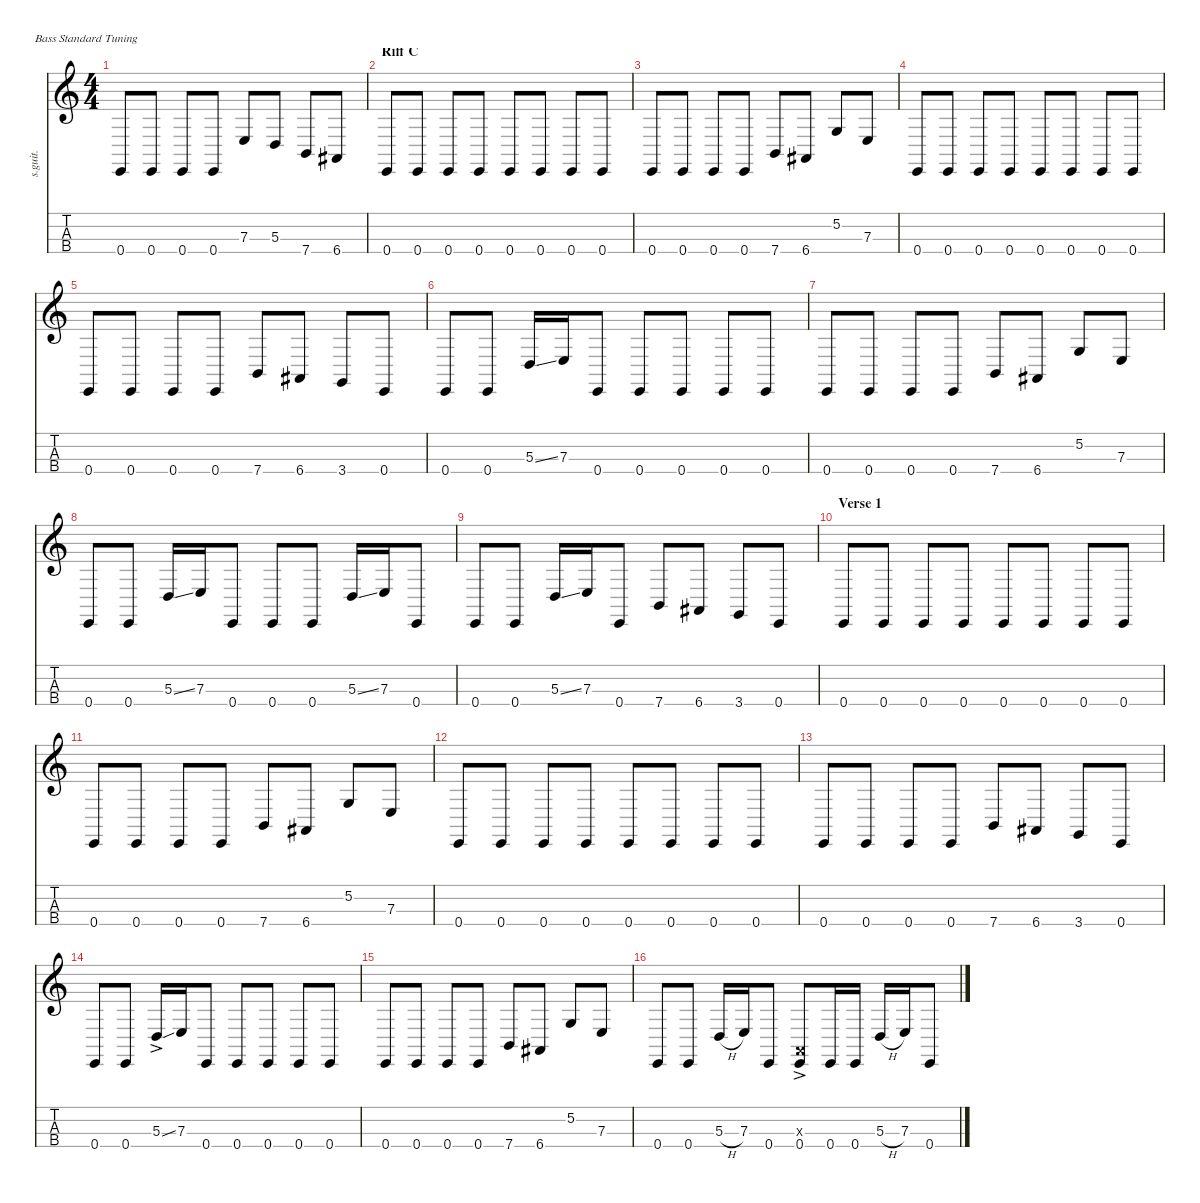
\defaultSystemsLayout 4
\hideDynamics
\bracketExtendMode nobrackets
\track ("Cliff Burton - Bass" "s.guit.") {instrument electricbassfinger}
\staff {score tabs}
\tuning (G2 D2 A1 E1)
\ts (4 4)
\tempo (140 hide)
\clef g2
\ks c
0.4.8{lyrics (0 "") lyrics (1 "") lyrics (2 "") lyrics (3 "") lyrics (4 "") dy f} 0.4.8{lyrics (0 "") lyrics (1 "") lyrics (2 "") lyrics (3 "") lyrics (4 "")} 0.4.8{lyrics (0 "") lyrics (1 "") lyrics (2 "") lyrics (3 "") lyrics (4 "")} 0.4.8{lyrics (0 "") lyrics (1 "") lyrics (2 "") lyrics (3 "") lyrics (4 "")} 7.3.8{lyrics (0 "") lyrics (1 "") lyrics (2 "") lyrics (3 "") lyrics (4 "")} 5.3.8{lyrics (0 "") lyrics (1 "") lyrics (2 "") lyrics (3 "") lyrics (4 "")} 7.4.8{lyrics (0 "") lyrics (1 "") lyrics (2 "") lyrics (3 "") lyrics (4 "")} 6.4{acc #}.8{lyrics (0 "") lyrics (1 "") lyrics (2 "") lyrics (3 "") lyrics (4 "")} |
\section ("" "Riff C")
0.4.8{lyrics (0 "") lyrics (1 "") lyrics (2 "") lyrics (3 "") lyrics (4 "")} 0.4.8{lyrics (0 "") lyrics (1 "") lyrics (2 "") lyrics (3 "") lyrics (4 "")} 0.4.8{lyrics (0 "") lyrics (1 "") lyrics (2 "") lyrics (3 "") lyrics (4 "")} 0.4.8{lyrics (0 "") lyrics (1 "") lyrics (2 "") lyrics (3 "") lyrics (4 "")} 0.4.8{lyrics (0 "") lyrics (1 "") lyrics (2 "") lyrics (3 "") lyrics (4 "")} 0.4.8{lyrics (0 "") lyrics (1 "") lyrics (2 "") lyrics (3 "") lyrics (4 "")} 0.4.8{lyrics (0 "") lyrics (1 "") lyrics (2 "") lyrics (3 "") lyrics (4 "")} 0.4.8{lyrics (0 "") lyrics (1 "") lyrics (2 "") lyrics (3 "") lyrics (4 "")} |
0.4.8{lyrics (0 "") lyrics (1 "") lyrics (2 "") lyrics (3 "") lyrics (4 "")} 0.4.8{lyrics (0 "") lyrics (1 "") lyrics (2 "") lyrics (3 "") lyrics (4 "")} 0.4.8{lyrics (0 "") lyrics (1 "") lyrics (2 "") lyrics (3 "") lyrics (4 "")} 0.4.8{lyrics (0 "") lyrics (1 "") lyrics (2 "") lyrics (3 "") lyrics (4 "")} 7.4.8{lyrics (0 "") lyrics (1 "") lyrics (2 "") lyrics (3 "") lyrics (4 "")} 6.4{acc #}.8{lyrics (0 "") lyrics (1 "") lyrics (2 "") lyrics (3 "") lyrics (4 "")} 5.2.8{lyrics (0 "") lyrics (1 "") lyrics (2 "") lyrics (3 "") lyrics (4 "")} 7.3.8{lyrics (0 "") lyrics (1 "") lyrics (2 "") lyrics (3 "") lyrics (4 "")} |
0.4.8{lyrics (0 "") lyrics (1 "") lyrics (2 "") lyrics (3 "") lyrics (4 "")} 0.4.8{lyrics (0 "") lyrics (1 "") lyrics (2 "") lyrics (3 "") lyrics (4 "")} 0.4.8{lyrics (0 "") lyrics (1 "") lyrics (2 "") lyrics (3 "") lyrics (4 "")} 0.4.8{lyrics (0 "") lyrics (1 "") lyrics (2 "") lyrics (3 "") lyrics (4 "")} 0.4.8{lyrics (0 "") lyrics (1 "") lyrics (2 "") lyrics (3 "") lyrics (4 "")} 0.4.8{lyrics (0 "") lyrics (1 "") lyrics (2 "") lyrics (3 "") lyrics (4 "")} 0.4.8{lyrics (0 "") lyrics (1 "") lyrics (2 "") lyrics (3 "") lyrics (4 "")} 0.4.8{lyrics (0 "") lyrics (1 "") lyrics (2 "") lyrics (3 "") lyrics (4 "")} |
0.4.8{lyrics (0 "") lyrics (1 "") lyrics (2 "") lyrics (3 "") lyrics (4 "")} 0.4.8{lyrics (0 "") lyrics (1 "") lyrics (2 "") lyrics (3 "") lyrics (4 "")} 0.4.8{lyrics (0 "") lyrics (1 "") lyrics (2 "") lyrics (3 "") lyrics (4 "")} 0.4.8{lyrics (0 "") lyrics (1 "") lyrics (2 "") lyrics (3 "") lyrics (4 "")} 7.4.8{lyrics (0 "") lyrics (1 "") lyrics (2 "") lyrics (3 "") lyrics (4 "")} 6.4{acc #}.8{lyrics (0 "") lyrics (1 "") lyrics (2 "") lyrics (3 "") lyrics (4 "")} 3.4.8{lyrics (0 "") lyrics (1 "") lyrics (2 "") lyrics (3 "") lyrics (4 "")} 0.4.8{lyrics (0 "") lyrics (1 "") lyrics (2 "") lyrics (3 "") lyrics (4 "")} |
0.4.8{lyrics (0 "") lyrics (1 "") lyrics (2 "") lyrics (3 "") lyrics (4 "")} 0.4.8{lyrics (0 "") lyrics (1 "") lyrics (2 "") lyrics (3 "") lyrics (4 "")} 5.3{ss}.16{lyrics (0 "") lyrics (1 "") lyrics (2 "") lyrics (3 "") lyrics (4 "")} 7.3.16{lyrics (0 "") lyrics (1 "") lyrics (2 "") lyrics (3 "") lyrics (4 "")} 0.4.8{lyrics (0 "") lyrics (1 "") lyrics (2 "") lyrics (3 "") lyrics (4 "")} 0.4.8{lyrics (0 "") lyrics (1 "") lyrics (2 "") lyrics (3 "") lyrics (4 "")} 0.4.8{lyrics (0 "") lyrics (1 "") lyrics (2 "") lyrics (3 "") lyrics (4 "")} 0.4.8{lyrics (0 "") lyrics (1 "") lyrics (2 "") lyrics (3 "") lyrics (4 "")} 0.4.8{lyrics (0 "") lyrics (1 "") lyrics (2 "") lyrics (3 "") lyrics (4 "")} |
0.4.8{lyrics (0 "") lyrics (1 "") lyrics (2 "") lyrics (3 "") lyrics (4 "")} 0.4.8{lyrics (0 "") lyrics (1 "") lyrics (2 "") lyrics (3 "") lyrics (4 "")} 0.4.8{lyrics (0 "") lyrics (1 "") lyrics (2 "") lyrics (3 "") lyrics (4 "")} 0.4.8{lyrics (0 "") lyrics (1 "") lyrics (2 "") lyrics (3 "") lyrics (4 "")} 7.4.8{lyrics (0 "") lyrics (1 "") lyrics (2 "") lyrics (3 "") lyrics (4 "")} 6.4{acc #}.8{lyrics (0 "") lyrics (1 "") lyrics (2 "") lyrics (3 "") lyrics (4 "")} 5.2.8{lyrics (0 "") lyrics (1 "") lyrics (2 "") lyrics (3 "") lyrics (4 "")} 7.3.8{lyrics (0 "") lyrics (1 "") lyrics (2 "") lyrics (3 "") lyrics (4 "")} |
0.4.8{lyrics (0 "") lyrics (1 "") lyrics (2 "") lyrics (3 "") lyrics (4 "")} 0.4.8{lyrics (0 "") lyrics (1 "") lyrics (2 "") lyrics (3 "") lyrics (4 "")} 5.3{ss}.16{lyrics (0 "") lyrics (1 "") lyrics (2 "") lyrics (3 "") lyrics (4 "")} 7.3.16{lyrics (0 "") lyrics (1 "") lyrics (2 "") lyrics (3 "") lyrics (4 "")} 0.4.8{lyrics (0 "") lyrics (1 "") lyrics (2 "") lyrics (3 "") lyrics (4 "")} 0.4.8{lyrics (0 "") lyrics (1 "") lyrics (2 "") lyrics (3 "") lyrics (4 "")} 0.4.8{lyrics (0 "") lyrics (1 "") lyrics (2 "") lyrics (3 "") lyrics (4 "")} 5.3{ss}.16{lyrics (0 "") lyrics (1 "") lyrics (2 "") lyrics (3 "") lyrics (4 "")} 7.3.16{lyrics (0 "") lyrics (1 "") lyrics (2 "") lyrics (3 "") lyrics (4 "")} 0.4.8{lyrics (0 "") lyrics (1 "") lyrics (2 "") lyrics (3 "") lyrics (4 "")} |
0.4.8{lyrics (0 "") lyrics (1 "") lyrics (2 "") lyrics (3 "") lyrics (4 "")} 0.4.8{lyrics (0 "") lyrics (1 "") lyrics (2 "") lyrics (3 "") lyrics (4 "")} 5.3{ss}.16{lyrics (0 "") lyrics (1 "") lyrics (2 "") lyrics (3 "") lyrics (4 "")} 7.3.16{lyrics (0 "") lyrics (1 "") lyrics (2 "") lyrics (3 "") lyrics (4 "")} 0.4.8{lyrics (0 "") lyrics (1 "") lyrics (2 "") lyrics (3 "") lyrics (4 "")} 7.4.8{lyrics (0 "") lyrics (1 "") lyrics (2 "") lyrics (3 "") lyrics (4 "")} 6.4{acc #}.8{lyrics (0 "") lyrics (1 "") lyrics (2 "") lyrics (3 "") lyrics (4 "")} 3.4.8{lyrics (0 "") lyrics (1 "") lyrics (2 "") lyrics (3 "") lyrics (4 "")} 0.4.8{lyrics (0 "") lyrics (1 "") lyrics (2 "") lyrics (3 "") lyrics (4 "")} |
\section ("" "Verse 1")
0.4.8{lyrics (0 "") lyrics (1 "") lyrics (2 "") lyrics (3 "") lyrics (4 "")} 0.4.8{lyrics (0 "") lyrics (1 "") lyrics (2 "") lyrics (3 "") lyrics (4 "")} 0.4.8{lyrics (0 "") lyrics (1 "") lyrics (2 "") lyrics (3 "") lyrics (4 "")} 0.4.8{lyrics (0 "") lyrics (1 "") lyrics (2 "") lyrics (3 "") lyrics (4 "")} 0.4.8{lyrics (0 "") lyrics (1 "") lyrics (2 "") lyrics (3 "") lyrics (4 "")} 0.4.8{lyrics (0 "") lyrics (1 "") lyrics (2 "") lyrics (3 "") lyrics (4 "")} 0.4.8{lyrics (0 "") lyrics (1 "") lyrics (2 "") lyrics (3 "") lyrics (4 "")} 0.4.8{lyrics (0 "") lyrics (1 "") lyrics (2 "") lyrics (3 "") lyrics (4 "")} |
0.4.8{lyrics (0 "") lyrics (1 "") lyrics (2 "") lyrics (3 "") lyrics (4 "")} 0.4.8{lyrics (0 "") lyrics (1 "") lyrics (2 "") lyrics (3 "") lyrics (4 "")} 0.4.8{lyrics (0 "") lyrics (1 "") lyrics (2 "") lyrics (3 "") lyrics (4 "")} 0.4.8{lyrics (0 "") lyrics (1 "") lyrics (2 "") lyrics (3 "") lyrics (4 "")} 7.4.8{lyrics (0 "") lyrics (1 "") lyrics (2 "") lyrics (3 "") lyrics (4 "")} 6.4{acc #}.8{lyrics (0 "") lyrics (1 "") lyrics (2 "") lyrics (3 "") lyrics (4 "")} 5.2.8{lyrics (0 "") lyrics (1 "") lyrics (2 "") lyrics (3 "") lyrics (4 "")} 7.3.8{lyrics (0 "") lyrics (1 "") lyrics (2 "") lyrics (3 "") lyrics (4 "")} |
0.4.8{lyrics (0 "") lyrics (1 "") lyrics (2 "") lyrics (3 "") lyrics (4 "")} 0.4.8{lyrics (0 "") lyrics (1 "") lyrics (2 "") lyrics (3 "") lyrics (4 "")} 0.4.8{lyrics (0 "") lyrics (1 "") lyrics (2 "") lyrics (3 "") lyrics (4 "")} 0.4.8{lyrics (0 "") lyrics (1 "") lyrics (2 "") lyrics (3 "") lyrics (4 "")} 0.4.8{lyrics (0 "") lyrics (1 "") lyrics (2 "") lyrics (3 "") lyrics (4 "")} 0.4.8{lyrics (0 "") lyrics (1 "") lyrics (2 "") lyrics (3 "") lyrics (4 "")} 0.4.8{lyrics (0 "") lyrics (1 "") lyrics (2 "") lyrics (3 "") lyrics (4 "")} 0.4.8{lyrics (0 "") lyrics (1 "") lyrics (2 "") lyrics (3 "") lyrics (4 "")} |
0.4.8{lyrics (0 "") lyrics (1 "") lyrics (2 "") lyrics (3 "") lyrics (4 "")} 0.4.8{lyrics (0 "") lyrics (1 "") lyrics (2 "") lyrics (3 "") lyrics (4 "")} 0.4.8{lyrics (0 "") lyrics (1 "") lyrics (2 "") lyrics (3 "") lyrics (4 "")} 0.4.8{lyrics (0 "") lyrics (1 "") lyrics (2 "") lyrics (3 "") lyrics (4 "")} 7.4.8{lyrics (0 "") lyrics (1 "") lyrics (2 "") lyrics (3 "") lyrics (4 "")} 6.4{acc #}.8{lyrics (0 "") lyrics (1 "") lyrics (2 "") lyrics (3 "") lyrics (4 "")} 3.4.8{lyrics (0 "") lyrics (1 "") lyrics (2 "") lyrics (3 "") lyrics (4 "")} 0.4.8{lyrics (0 "") lyrics (1 "") lyrics (2 "") lyrics (3 "") lyrics (4 "")} |
0.4.8{lyrics (0 "") lyrics (1 "") lyrics (2 "") lyrics (3 "") lyrics (4 "")} 0.4.8{lyrics (0 "") lyrics (1 "") lyrics (2 "") lyrics (3 "") lyrics (4 "")} 5.3{ss ac}.16{lyrics (0 "") lyrics (1 "") lyrics (2 "") lyrics (3 "") lyrics (4 "") dy p} 7.3.16{lyrics (0 "") lyrics (1 "") lyrics (2 "") lyrics (3 "") lyrics (4 "") dy f} 0.4.8{lyrics (0 "") lyrics (1 "") lyrics (2 "") lyrics (3 "") lyrics (4 "")} 0.4.8{lyrics (0 "") lyrics (1 "") lyrics (2 "") lyrics (3 "") lyrics (4 "")} 0.4.8{lyrics (0 "") lyrics (1 "") lyrics (2 "") lyrics (3 "") lyrics (4 "")} 0.4.8{lyrics (0 "") lyrics (1 "") lyrics (2 "") lyrics (3 "") lyrics (4 "")} 0.4.8{lyrics (0 "") lyrics (1 "") lyrics (2 "") lyrics (3 "") lyrics (4 "")} |
0.4.8{lyrics (0 "") lyrics (1 "") lyrics (2 "") lyrics (3 "") lyrics (4 "")} 0.4.8{lyrics (0 "") lyrics (1 "") lyrics (2 "") lyrics (3 "") lyrics (4 "")} 0.4.8{lyrics (0 "") lyrics (1 "") lyrics (2 "") lyrics (3 "") lyrics (4 "")} 0.4.8{lyrics (0 "") lyrics (1 "") lyrics (2 "") lyrics (3 "") lyrics (4 "")} 7.4.8{lyrics (0 "") lyrics (1 "") lyrics (2 "") lyrics (3 "") lyrics (4 "")} 6.4{acc #}.8{lyrics (0 "") lyrics (1 "") lyrics (2 "") lyrics (3 "") lyrics (4 "")} 5.2.8{lyrics (0 "") lyrics (1 "") lyrics (2 "") lyrics (3 "") lyrics (4 "")} 7.3.8{lyrics (0 "") lyrics (1 "") lyrics (2 "") lyrics (3 "") lyrics (4 "")} |
0.4.8{lyrics (0 "") lyrics (1 "") lyrics (2 "") lyrics (3 "") lyrics (4 "")} 0.4.8{lyrics (0 "") lyrics (1 "") lyrics (2 "") lyrics (3 "") lyrics (4 "")} 5.3{h}.16{lyrics (0 "") lyrics (1 "") lyrics (2 "") lyrics (3 "") lyrics (4 "")} 7.3.16{lyrics (0 "") lyrics (1 "") lyrics (2 "") lyrics (3 "") lyrics (4 "")} 0.4.8{lyrics (0 "") lyrics (1 "") lyrics (2 "") lyrics (3 "") lyrics (4 "")} (0.3{ac x} 0.4{ac}).8{lyrics (0 "") lyrics (1 "") lyrics (2 "") lyrics (3 "") lyrics (4 "") dy p} 0.4.16{lyrics (0 "") lyrics (1 "") lyrics (2 "") lyrics (3 "") lyrics (4 "") dy f} 0.4.16{lyrics (0 "") lyrics (1 "") lyrics (2 "") lyrics (3 "") lyrics (4 "")} 5.3{h}.16{lyrics (0 "") lyrics (1 "") lyrics (2 "") lyrics (3 "") lyrics (4 "")} 7.3.16{lyrics (0 "") lyrics (1 "") lyrics (2 "") lyrics (3 "") lyrics (4 "")} 0.4.8{lyrics (0 "") lyrics (1 "") lyrics (2 "") lyrics (3 "") lyrics (4 "")}
